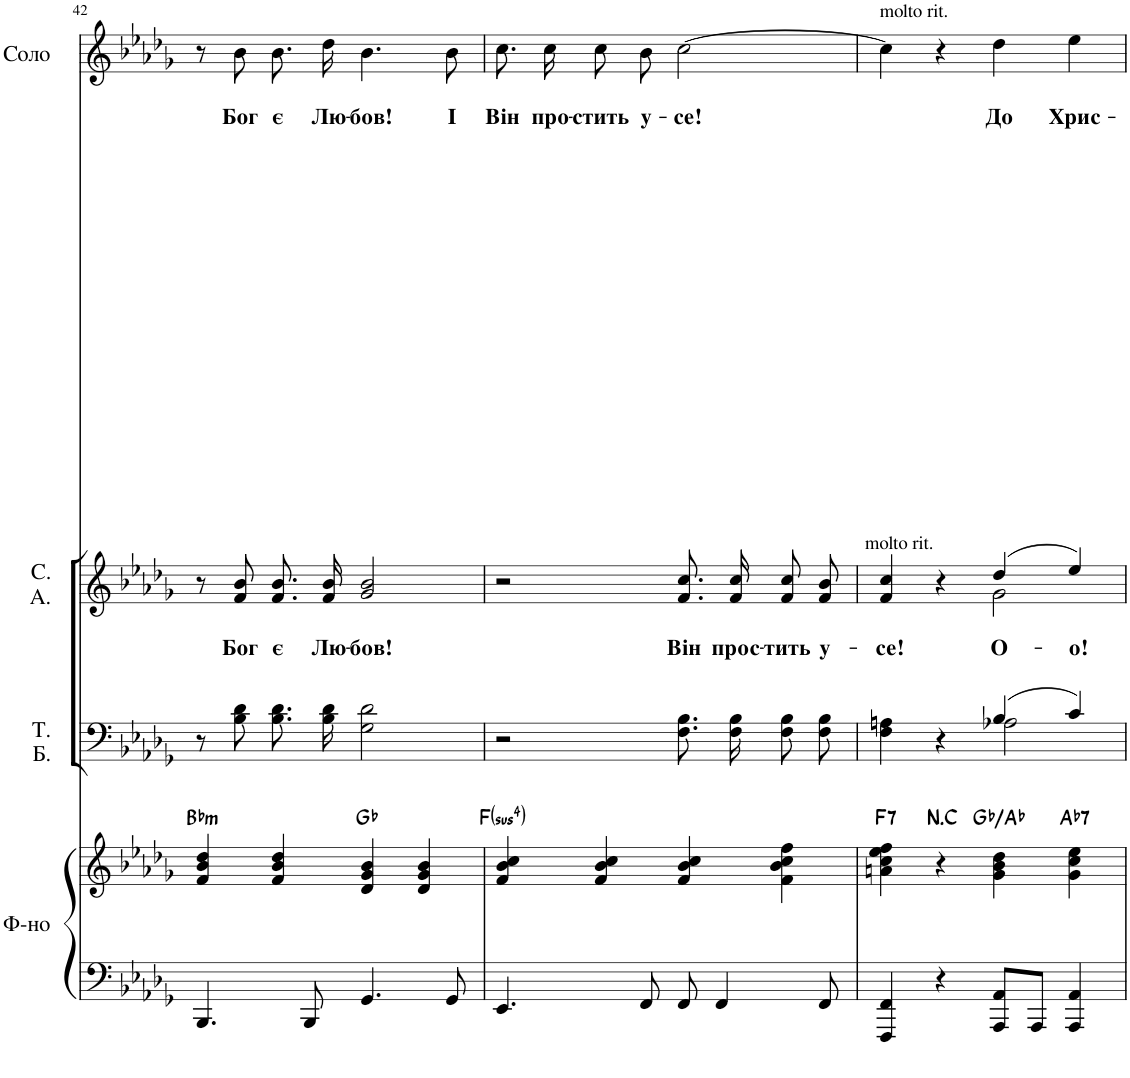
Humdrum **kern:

**kern	**kern	**harte	**kern	**kern	**text	**text	**kern	**text	**text
*part4	*part4	*part4	*part3	*part2	*part2	*part2	*part1	*part1	*part1
*staff5	*staff4	*	*staff3	*staff2	*staff2	*staff2	*staff1	*staff1	*staff1
*I"Фортепиано	*	*	*I"Т. Б.	*I"С. А.	*	*	*I"Соло	*	*
!!LO:PB:g=z
*clefF4	*clefG2	*	*clefF4	*clefG2	*	*	*clefG2	*	*
*k[b-e-a-d-g-]	*k[b-e-a-d-g-]	*	*k[b-e-a-d-g-]	*k[b-e-a-d-g-]	*	*	*k[b-e-a-d-g-]	*	*
*M4/4	*M4/4	*	*M4/4	*M4/4	*	*	*M4/4	*	*
=42	=42	=42	=42	=42	=42	=42	=42	=42	=42
!	!	!LO:H:kt=m	!	!	!	!	!	!	!
4.BBB-/	4f/ 4b-/ 4dd-/	Bb:min	8r	8r	.	.	8r	.	.
!	!	!	!	!	!	!LO:LY:b	!	!	!LO:LY:b
.	.	.	8B-\ 8d-\	8f/ 8b-/	.	Бог	8b-\	.	Бог
!	!	!	!	!	!	!LO:LY:b	!	!	!LO:LY:b
.	4f/ 4b-/ 4dd-/	.	8.B-\ 8.d-\L	8.f/ 8.b-/L	.	є	8.b-\L	.	є
8BBB-/	.	.	.	.	.	.	.	.	.
!	!	!	!	!	!	!LO:LY:b	!	!	!LO:LY:b
.	.	.	16B-\ 16d-\Jk	16f/ 16b-/Jk	.	Лю-	16dd-\Jk	.	Лю-
!	!	!	!	!	!	!LO:LY:b	!	!	!LO:LY:b
4.GG-/	4d-/ 4g-/ 4b-/	Gb:maj	2G-\ 2d-\	2g-/ 2b-/	.	-бов!	4.b-\	.	-бов!
.	4d-/ 4g-/ 4b-/	.	.	.	.	.	.	.	.
!	!	!	!	!	!	!	!	!	!LO:LY:b
8GG-/	.	.	.	.	.	.	8b-\	.	І
=43	=43	=43	=43	=43	=43	=43	=43	=43	=43
!	!	!LO:H:kt=4	!	!	!	!	!	!	!LO:LY:b
4.EE-/	4f/ 4b-/ 4cc/	F:sus4	2r	2r	.	.	8.cc\L	.	Він
!	!	!	!	!	!	!	!	!	!LO:LY:b
.	.	.	.	.	.	.	16cc\Jk	.	про-
!	!	!	!	!	!	!	!	!	!LO:LY:b
.	4f/ 4b-/ 4cc/	.	.	.	.	.	8cc\L	.	-стить
!	!	!	!	!	!	!	!	!	!LO:LY:b
8FF/	.	.	.	.	.	.	8b-\J	.	у-
!	!	!	!	!	!	!LO:LY:b	!	!	!LO:LY:b
8FF/	4f/ 4b-/ 4cc/	.	8.F\ 8.B-\L	8.f/ 8.cc/L	.	Він	[2cc\	.	-се!
4FF/	.	.	.	.	.	.	.	.	.
!	!	!	!	!	!	!LO:LY:b	!	!	!
.	.	.	16F\ 16B-\Jk	16f/ 16cc/Jk	.	прос-	.	.	.
!	!	!	!	!	!	!LO:LY:b	!	!	!
.	4f\ 4b-\ 4cc\ 4ff\	.	8F\ 8B-\L	8f/ 8cc/L	.	-тить	.	.	.
!	!	!	!	!	!	!LO:LY:b	!	!	!
8FF/	.	.	8F\ 8B-\J	8f/ 8b-/J	.	у-	.	.	.
=44	=44	=44	=44	=44	=44	=44	=44	=44	=44
*	*	*	*^	*	*	*	*	*	*
!	!	!	!	!	!	!	!	!LO:TX:b:t=molto rit.	!	!
!	!	!	!	!	!	!	!	!LO:TX:a:t=molto rit.	!	!
!	!	!LO:H:kt=7	!	!	!	!	!LO:LY:b	!	!	!
*	*	*	*	*	*^	*	*	*	*	*
4FFF/ 4FF/	4an\ 4cc\ 4ee-\ 4ff\	F:7	4F\ 4An\	2ryy	4f/ 4cc/	2ryy	.	-се!	4cc\]	.	.
!	!	!LO:H:kt=N.C	!	!	!	!	!	!	!	!	!
4r	4r	N	4r	.	4r	.	.	.	4r	.	.
!	!	!	!	!	!	!	!	!LO:LY:b	!	!	!LO:LY:b
8AAA-/ 8AA-/L	4g-\ 4b-\ 4dd-\	Gb:maj/2	(4B-/	2A-X\	(4dd-/	2g-\	.	О-	4dd-\	.	До
8AAA-/J	.	.	.	.	.	.	.	.	.	.	.
!	!	!LO:H:kt=7	!	!	!	!	!	!LO:LY:b	!	!	!LO:LY:b
4AAA-/ 4AA-/	4g-\ 4cc\ 4ee-\	Ab:7	4c/)	.	4ee-/)	.	.	-о!	4ee-\	.	Хрис-
*	*	*	*v	*v	*	*	*	*	*	*	*
*	*	*	*	*v	*v	*	*	*	*	*
=	=	=	=	=	=	=	=	=	=
*-	*-	*-	*-	*-	*-	*-	*-	*-	*-
